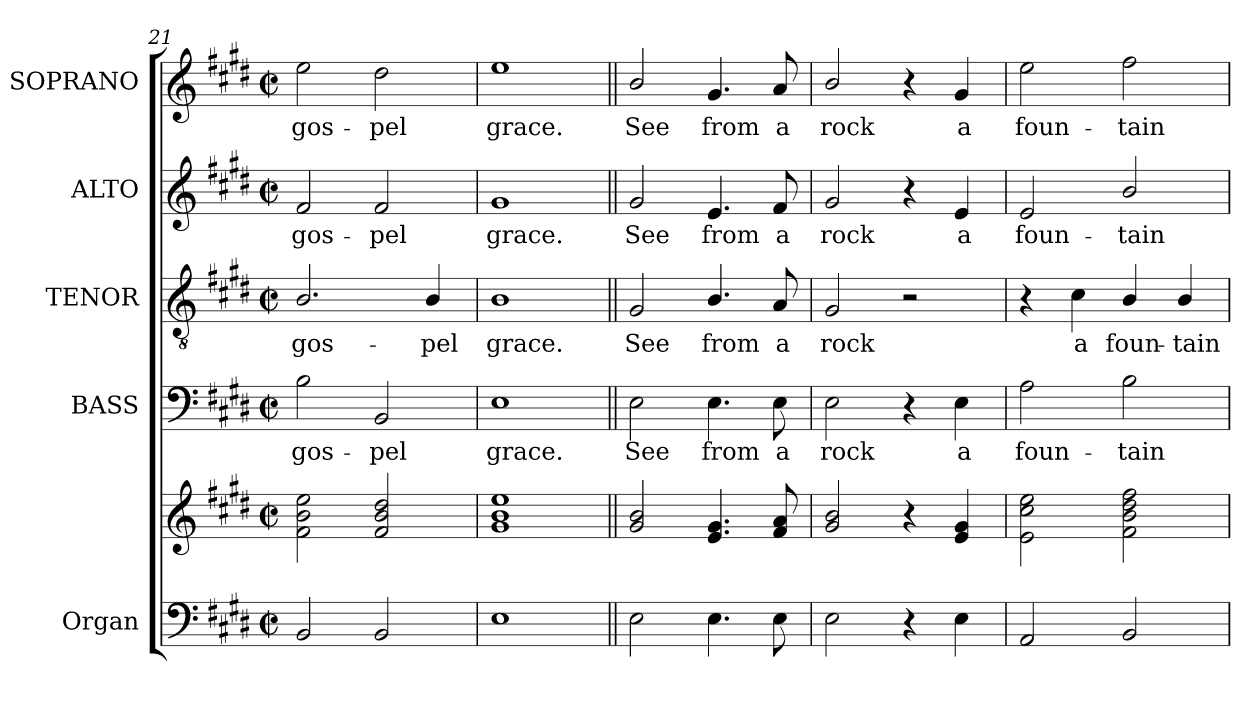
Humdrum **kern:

**kern	**kern	**kern	**text	**kern	**text	**kern	**text	**kern	**text
*part5	*part5	*part4	*part4	*part3	*part3	*part2	*part2	*part1	*part1
*staff6	*staff5	*staff4	*staff4	*staff3	*staff3	*staff2	*staff2	*staff1	*staff1
*I"Organ	*	*I"BASS	*	*I"TENOR	*	*I"ALTO	*	*I"SOPRANO	*
*I'Org.	*	*I'B.	*	*I'T.	*	*I'A.	*	*I'S.	*
*clefF4	*clefG2	*clefF4	*	*clefGv2	*	*clefG2	*	*clefG2	*
*	*	*	*	*ITrd7c12	*	*	*	*	*
*k[f#c#g#d#]	*k[f#c#g#d#]	*k[f#c#g#d#]	*	*k[f#c#g#d#]	*	*k[f#c#g#d#]	*	*k[f#c#g#d#]	*
*E:	*E:	*E:	*	*E:	*	*E:	*	*E:	*
*M2/2	*M2/2	*M2/2	*	*M2/2	*	*M2/2	*	*M2/2	*
*met(c|)	*met(c|)	*met(c|)	*	*met(c|)	*	*met(c|)	*	*met(c|)	*
=21	=21	=21	=21	=21	=21	=21	=21	=21	=21
!	!	!	!LO:LY:b:color=#000000	!	!	!	!	!	!
!	!	!	!	!	!LO:LY:b:color=#000000	!	!	!	!
!	!	!	!	!	!	!	!LO:LY:b:color=#000000	!	!
!	!	!	!	!	!	!	!	!	!LO:LY:b:color=#000000
2BBi/	2f#i\ 2bi 2eei	2Bi\	gos-	2.BBi/	gos-	2f#i/	gos-	2eei\	gos-
!	!	!	!LO:LY:b:color=#000000	!	!	!	!	!	!
!	!	!	!	!	!	!	!LO:LY:b:color=#000000	!	!
!	!	!	!	!	!	!	!	!	!LO:LY:b:color=#000000
2BBi/	2f#i/ 2bi 2dd#i	2BBi/	-pel	.	.	2f#i/	-pel	2dd#i\	-pel
!	!	!	!	!	!LO:LY:b:color=#000000	!	!	!	!
.	.	.	.	4BBi/	-pel	.	.	.	.
=22	=22	=22	=22	=22	=22	=22	=22	=22	=22
!	!	!	!LO:LY:b:color=#000000	!	!	!	!	!	!
!	!	!	!	!	!LO:LY:b:color=#000000	!	!	!	!
!	!	!	!	!	!	!	!LO:LY:b:color=#000000	!	!
!	!	!	!	!	!	!	!	!	!LO:LY:b:color=#000000
1Ei	1g#i 1bi 1eei	1Ei	grace.	1BBi	grace.	1g#i	grace.	1eei	grace.
!!LO:LB:g=z
=23||	=23||	=23||	=23||	=23||	=23||	=23||	=23||	=23||	=23||
!	!	!	!LO:LY:b:color=#000000	!	!	!	!	!	!
!	!	!	!	!	!LO:LY:b:color=#000000	!	!	!	!
!	!	!	!	!	!	!	!LO:LY:b:color=#000000	!	!
!	!	!	!	!	!	!	!	!	!LO:LY:b:color=#000000
2Ei\	2g#i/ 2bi	2Ei\	See	2GG#i/	See	2g#i/	See	2bi/	See
!	!	!	!LO:LY:b:color=#000000	!	!	!	!	!	!
!	!	!	!	!	!LO:LY:b:color=#000000	!	!	!	!
!	!	!	!	!	!	!	!LO:LY:b:color=#000000	!	!
!	!	!	!	!	!	!	!	!	!LO:LY:b:color=#000000
4.Ei\	4.ei/ 4.g#i	4.Ei\	from	4.BBi/	from	4.ei/	from	4.g#i/	from
!	!	!	!LO:LY:b:color=#000000	!	!	!	!	!	!
!	!	!	!	!	!LO:LY:b:color=#000000	!	!	!	!
!	!	!	!	!	!	!	!LO:LY:b:color=#000000	!	!
!	!	!	!	!	!	!	!	!	!LO:LY:b:color=#000000
8Ei\	8f#i/ 8ai	8Ei\	a	8AAi/	a	8f#i/	a	8ai/	a
=24	=24	=24	=24	=24	=24	=24	=24	=24	=24
!	!	!	!LO:LY:b:color=#000000	!	!	!	!	!	!
!	!	!	!	!	!LO:LY:b:color=#000000	!	!	!	!
!	!	!	!	!	!	!	!LO:LY:b:color=#000000	!	!
!	!	!	!	!	!	!	!	!	!LO:LY:b:color=#000000
2Ei\	2g#i/ 2bi	2Ei\	rock	2GG#i/	rock	2g#i/	rock	2bi/	rock
4r	4r	4r	.	2r	.	4r	.	4r	.
!	!	!	!LO:LY:b:color=#000000	!	!	!	!	!	!
!	!	!	!	!	!	!	!LO:LY:b:color=#000000	!	!
!	!	!	!	!	!	!	!	!	!LO:LY:b:color=#000000
4Ei\	4ei/ 4g#i	4Ei\	a	.	.	4ei/	a	4g#i/	a
=25	=25	=25	=25	=25	=25	=25	=25	=25	=25
!	!	!	!LO:LY:b:color=#000000	!	!	!	!	!	!
!	!	!	!	!	!	!	!LO:LY:b:color=#000000	!	!
!	!	!	!	!	!	!	!	!	!LO:LY:b:color=#000000
2AAi/	2ei\ 2cc#i 2eei	2Ai\	foun-	4r	.	2ei/	foun-	2eei\	foun-
!	!	!	!	!	!LO:LY:b:color=#000000	!	!	!	!
.	.	.	.	4C#i\	a	.	.	.	.
!	!	!	!LO:LY:b:color=#000000	!	!	!	!	!	!
!	!	!	!	!	!LO:LY:b:color=#000000	!	!	!	!
!	!	!	!	!	!	!	!LO:LY:b:color=#000000	!	!
!	!	!	!	!	!	!	!	!	!LO:LY:b:color=#000000
2BBi/	2f#i\ 2bi 2dd#i 2ff#i	2Bi\	-tain	4BBi/	foun-	2bi/	-tain	2ff#i\	-tain
!	!	!	!	!	!LO:LY:b:color=#000000	!	!	!	!
.	.	.	.	4BBi/	-tain	.	.	.	.
=	=	=	=	=	=	=	=	=	=
*-	*-	*-	*-	*-	*-	*-	*-	*-	*-
